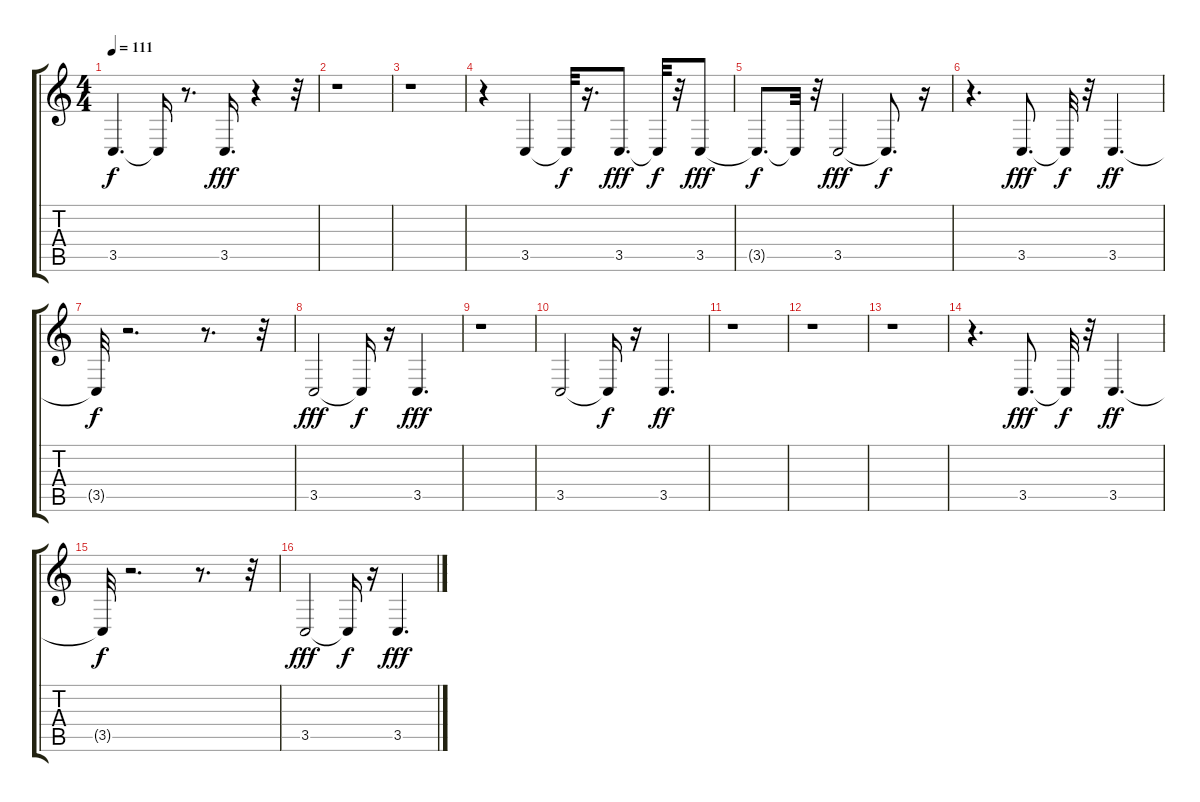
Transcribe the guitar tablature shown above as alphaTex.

\track "" {instrument brightacousticpiano}
\staff {score tabs}
\tuning (E4 B3 G3 D3 A2 E2) {hide}
\ts (4 4)
\tempo 111
\clef g2
\ks c
3.5{t}.4{d dy f} 3.5{t}.16 r.8{d} 3.5.16{d dy fff} r.4 r.32 |
r.1 |
r.1 |
r.4 3.5.4 3.5{t}.32{dy f} r.16{d} 3.5.8{d dy fff} 3.5{t}.32{dy f} r.32 3.5.8{dy fff} |
3.5{t}.8{d dy f} 3.5{t}.32 r.32 3.5.2{dy fff} 3.5{t}.8{d dy f} r.16 |
r.4{d} 3.5.8{d dy fff} 3.5{t}.32{dy f} r.32 3.5.4{d dy ff} |
3.5{t}.32{dy f} r.2{d} r.8{d} r.32 |
3.5.2{dy fff} 3.5{t}.16{dy f} r.16 3.5.4{d dy fff} |
r.1 |
3.5.2 3.5{t}.16{dy f} r.16 3.5.4{d dy ff} |
r.1 |
r.1 |
r.1 |
r.4{d} 3.5.8{d dy fff} 3.5{t}.32{dy f} r.32 3.5.4{d dy ff} |
3.5{t}.32{dy f} r.2{d} r.8{d} r.32 |
3.5.2{dy fff} 3.5{t}.16{dy f} r.16 3.5.4{d dy fff}
